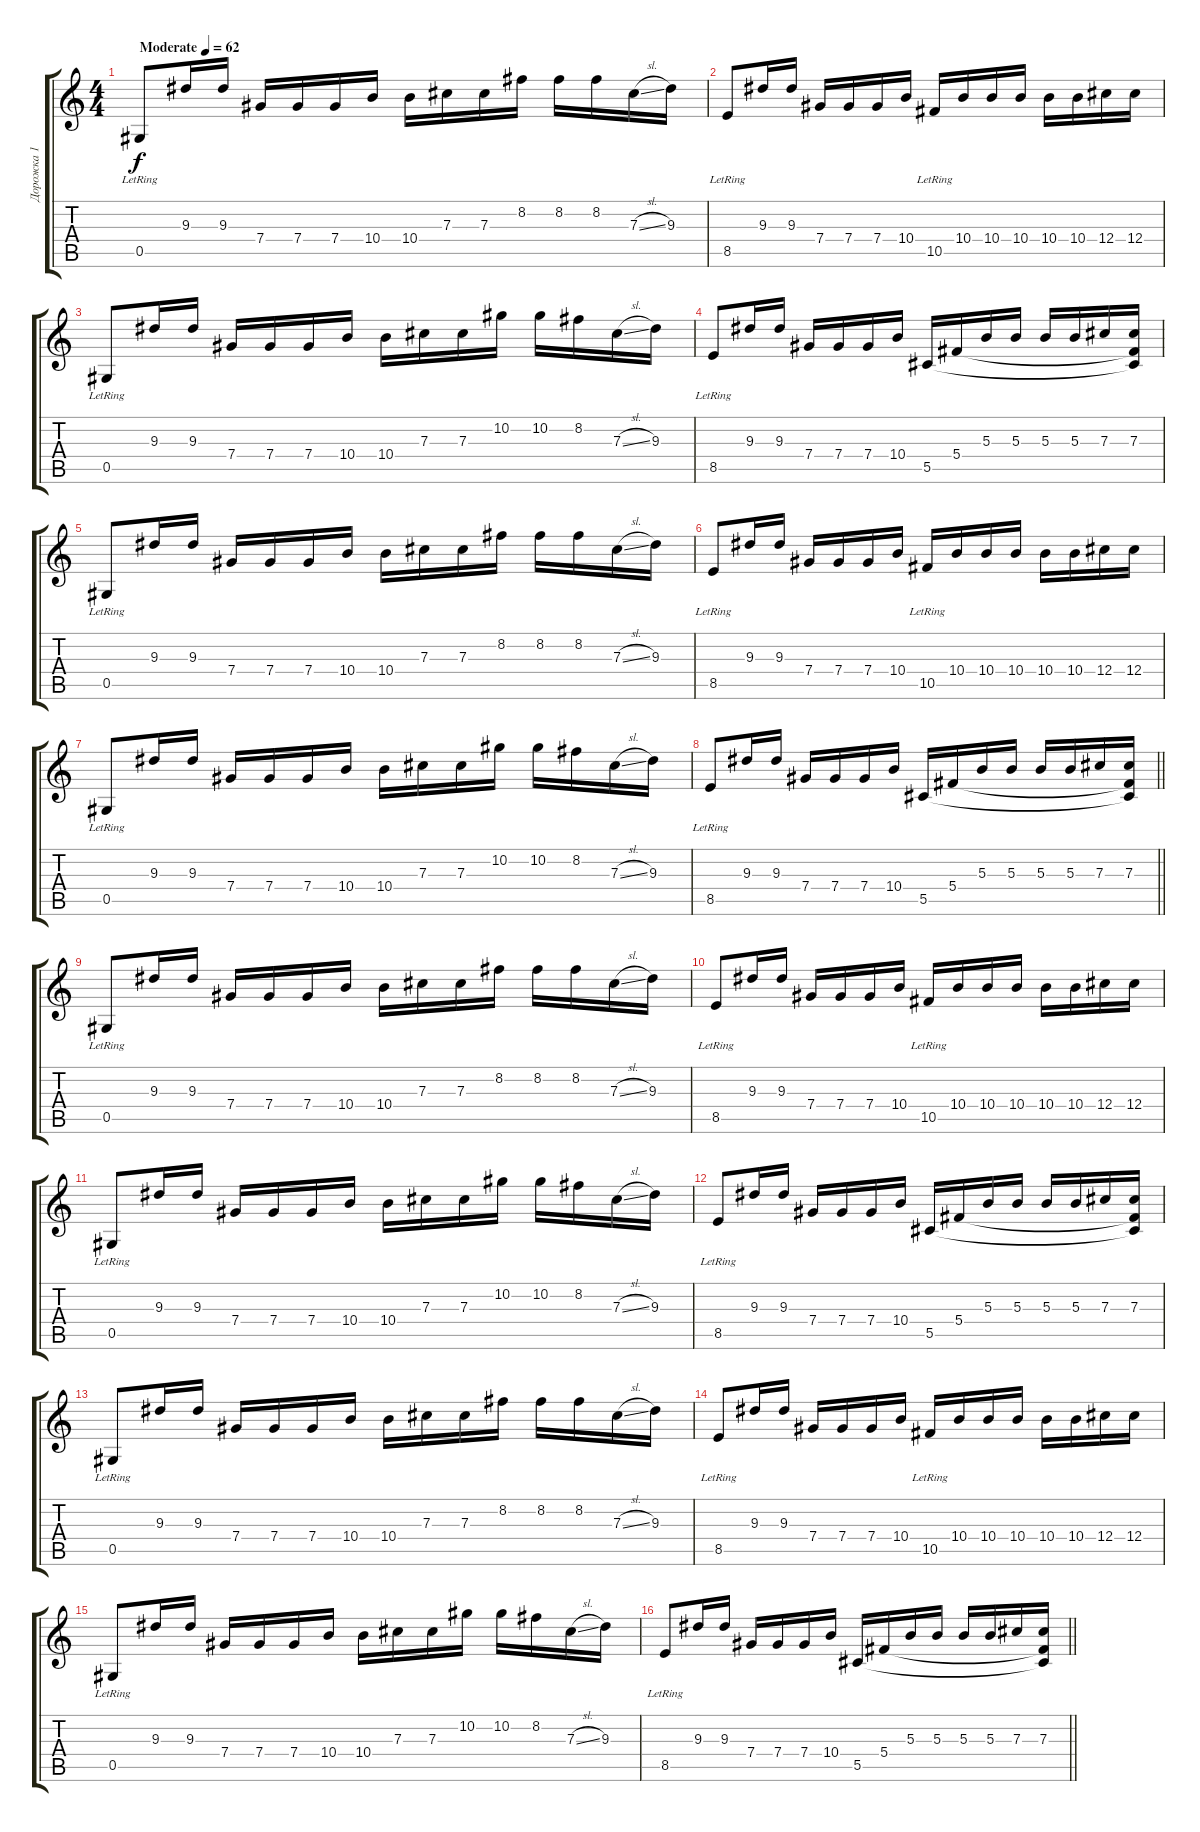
\track ("Дорожка 1" "Дорожка 1") {instrument overdrivenguitar}
\staff {score tabs}
\tuning (Eb4 Bb3 Gb3 Db3 Ab2 Db2) {hide}
\ts (4 4)
\tempo (62 "Moderate")
\clef g2
\ks c
0.5{lr}.8{dy f instrument overdrivenguitar} 9.3.16 9.3.16 7.4.16 7.4.16 7.4.16 10.4.16 10.4.16 7.3.16 7.3.16 8.2.16 8.2.16 8.2.16 7.3{sl}.16 9.3.16 |
8.5{lr}.8 9.3.16 9.3.16 7.4.16 7.4.16 7.4.16 10.4.16 10.5{lr}.16 10.4.16 10.4.16 10.4.16 10.4.16 10.4.16 12.4.16 12.4.16 |
0.5{lr}.8 9.3.16 9.3.16 7.4.16 7.4.16 7.4.16 10.4.16 10.4.16 7.3.16 7.3.16 10.2.16 10.2.16 8.2.16 7.3{sl}.16 9.3.16 |
8.5{lr}.8 9.3.16 9.3.16 7.4.16 7.4.16 7.4.16 10.4.16 5.5.16 5.4.16 5.3.16 5.3.16 5.3.16 5.3.16 7.3.16 (7.3 5.4{t} 5.5{t}).16 |
0.5{lr}.8 9.3.16 9.3.16 7.4.16 7.4.16 7.4.16 10.4.16 10.4.16 7.3.16 7.3.16 8.2.16 8.2.16 8.2.16 7.3{sl}.16 9.3.16 |
8.5{lr}.8 9.3.16 9.3.16 7.4.16 7.4.16 7.4.16 10.4.16 10.5{lr}.16 10.4.16 10.4.16 10.4.16 10.4.16 10.4.16 12.4.16 12.4.16 |
0.5{lr}.8 9.3.16 9.3.16 7.4.16 7.4.16 7.4.16 10.4.16 10.4.16 7.3.16 7.3.16 10.2.16 10.2.16 8.2.16 7.3{sl}.16 9.3.16 |
\barLineRight lightlight
8.5{lr}.8 9.3.16 9.3.16 7.4.16 7.4.16 7.4.16 10.4.16 5.5.16 5.4.16 5.3.16 5.3.16 5.3.16 5.3.16 7.3.16 (7.3 5.4{t} 5.5{t}).16 |
\section ("" "")
0.5{lr}.8 9.3.16 9.3.16 7.4.16 7.4.16 7.4.16 10.4.16 10.4.16 7.3.16 7.3.16 8.2.16 8.2.16 8.2.16 7.3{sl}.16 9.3.16 |
8.5{lr}.8 9.3.16 9.3.16 7.4.16 7.4.16 7.4.16 10.4.16 10.5{lr}.16 10.4.16 10.4.16 10.4.16 10.4.16 10.4.16 12.4.16 12.4.16 |
0.5{lr}.8 9.3.16 9.3.16 7.4.16 7.4.16 7.4.16 10.4.16 10.4.16 7.3.16 7.3.16 10.2.16 10.2.16 8.2.16 7.3{sl}.16 9.3.16 |
8.5{lr}.8 9.3.16 9.3.16 7.4.16 7.4.16 7.4.16 10.4.16 5.5.16 5.4.16 5.3.16 5.3.16 5.3.16 5.3.16 7.3.16 (7.3 5.4{t} 5.5{t}).16 |
0.5{lr}.8 9.3.16 9.3.16 7.4.16 7.4.16 7.4.16 10.4.16 10.4.16 7.3.16 7.3.16 8.2.16 8.2.16 8.2.16 7.3{sl}.16 9.3.16 |
8.5{lr}.8 9.3.16 9.3.16 7.4.16 7.4.16 7.4.16 10.4.16 10.5{lr}.16 10.4.16 10.4.16 10.4.16 10.4.16 10.4.16 12.4.16 12.4.16 |
0.5{lr}.8 9.3.16 9.3.16 7.4.16 7.4.16 7.4.16 10.4.16 10.4.16 7.3.16 7.3.16 10.2.16 10.2.16 8.2.16 7.3{sl}.16 9.3.16 |
\barLineRight lightlight
8.5{lr}.8 9.3.16 9.3.16 7.4.16 7.4.16 7.4.16 10.4.16 5.5.16 5.4.16 5.3.16 5.3.16 5.3.16 5.3.16 7.3.16 (7.3 5.4{t} 5.5{t}).16
